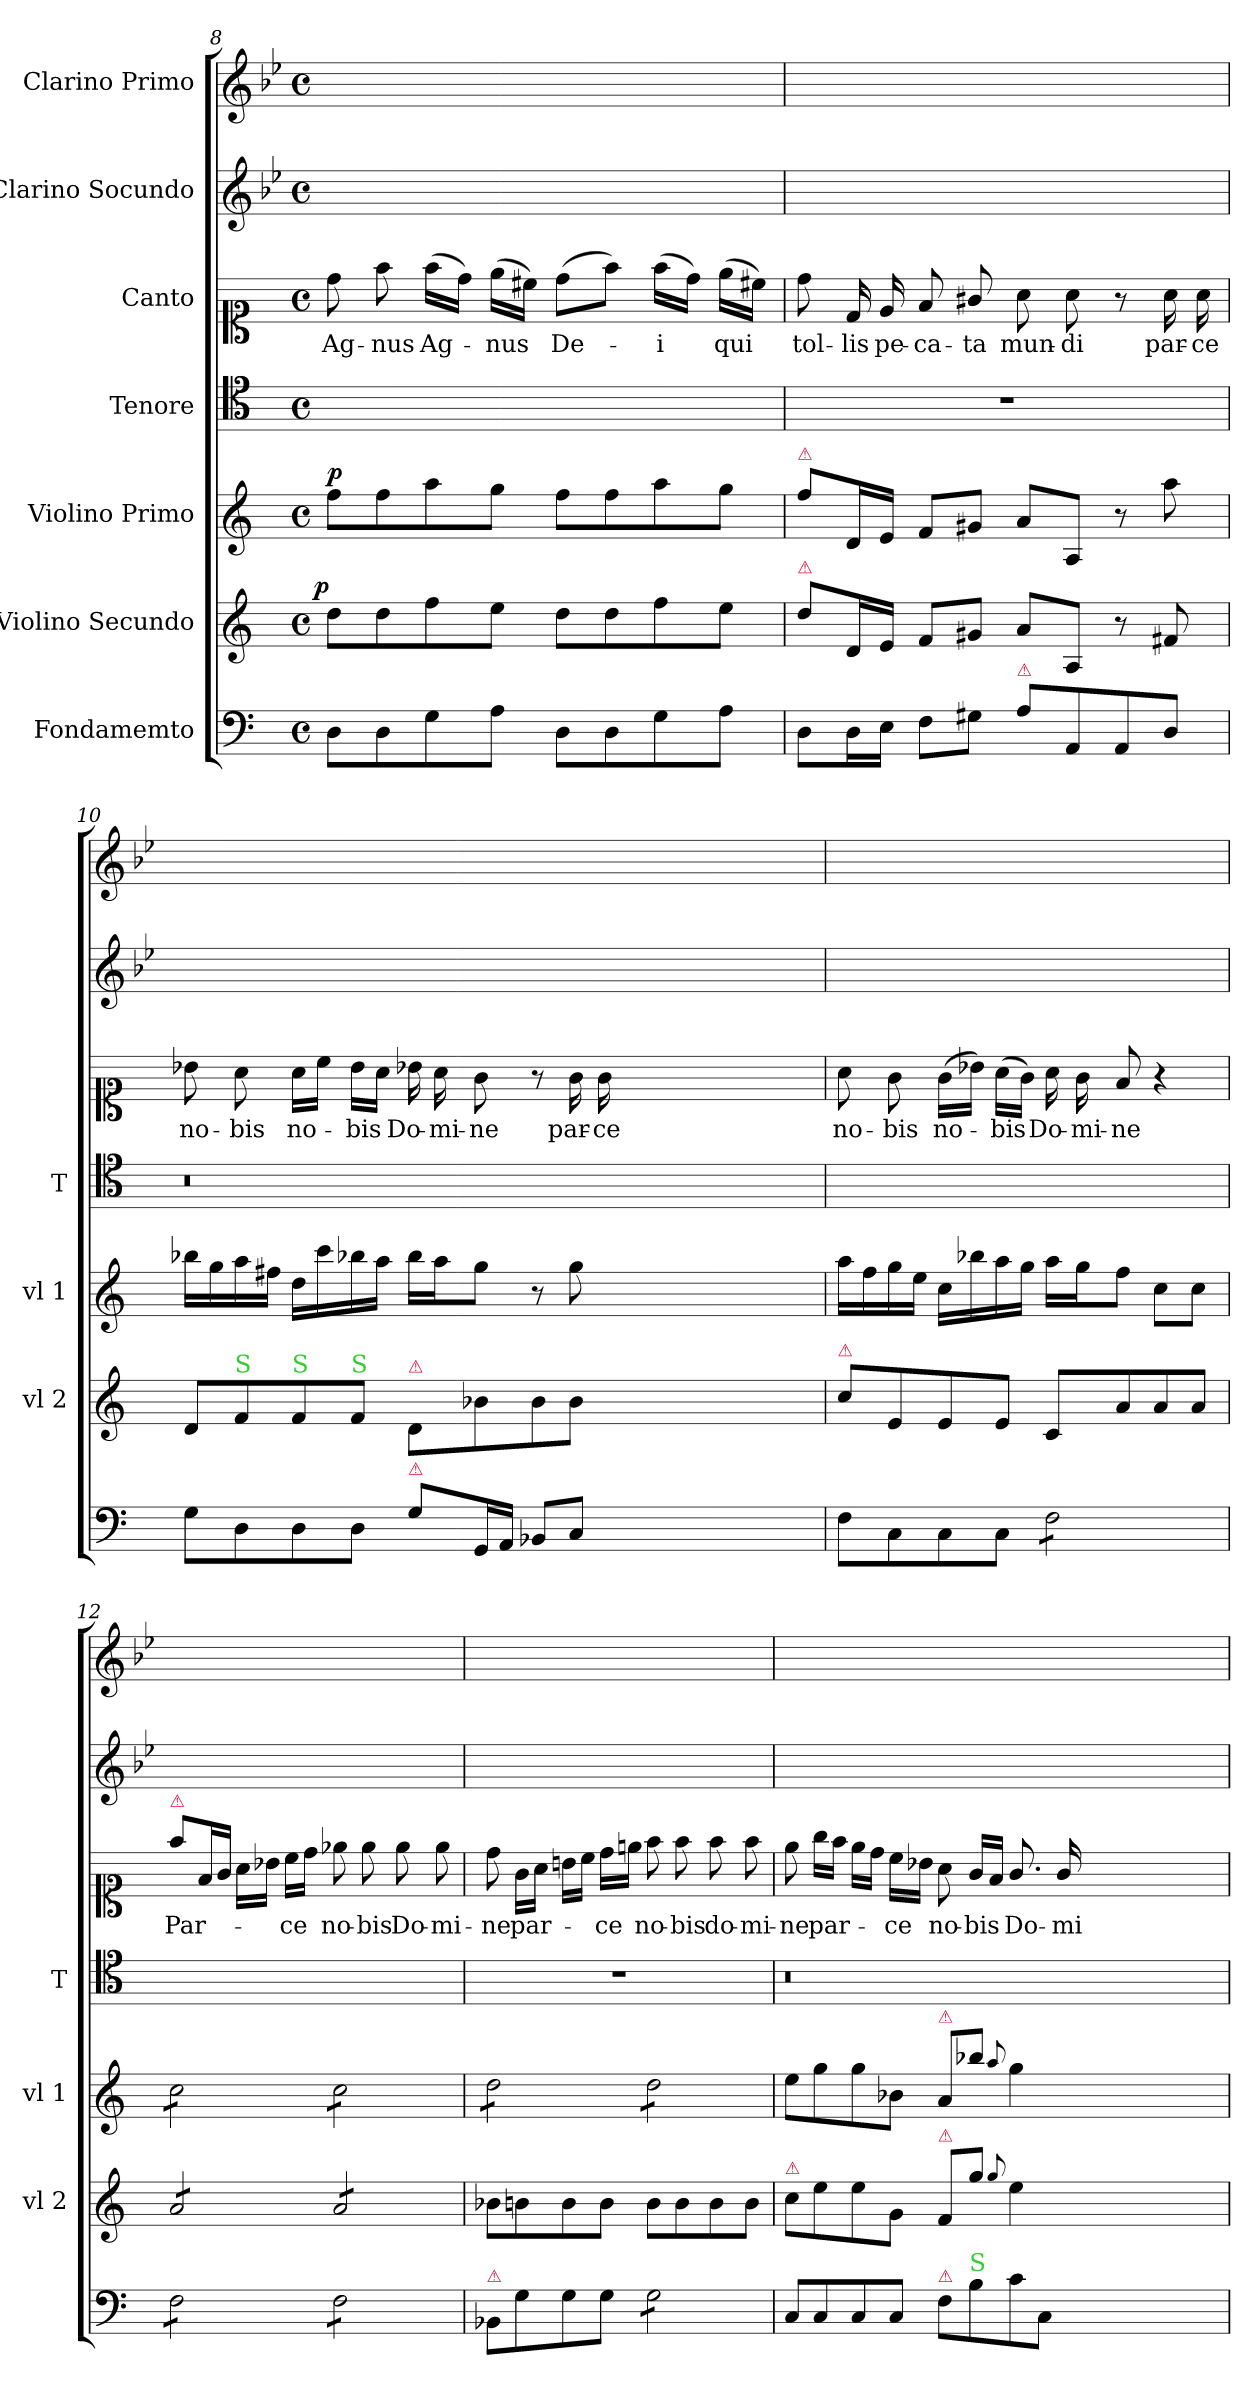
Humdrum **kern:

**kern	**kern	**dynam	**kern	**dynam	**kern	**kern	**text	**kern	**kern
*part7	*part6	*part6	*part5	*part5	*part4	*part3	*part3	*part2	*part1
*staff7	*staff6	*staff6	*staff5	*staff5	*staff4	*staff3	*staff3	*staff2	*staff1
*I"Fondamemto	*I"Violino Secundo	*	*I"Violino Primo	*	*I"Tenore	*I"Canto	*	*I"Clarino Socundo	*I"Clarino Primo
*	*I'vl 2	*	*I'vl 1	*	*I'T	*	*	*	*
*clefF4	*clefG2	*	*clefG2	*	*clefC4	*clefC1	*	*clefG2	*clefG2
*	*	*	*	*	*	*	*	*ITrd-1c-2	*ITrd-1c-2
*k[]	*k[]	*	*k[]	*	*k[]	*k[]	*	*k[]	*k[]
*M4/4	*M4/4	*	*M4/4	*	*M4/4	*M4/4	*	*M4/4	*M4/4
*met(c)	*met(c)	*	*met(c)	*	*met(c)	*met(c)	*	*met(c)	*met(c)
=8	=8	=8	=8	=8	=8	=8	=8	=8	=8
!	!	!LO:DY:a:rj	!	!LO:DY:a	!	!	!	!	!
8D\L	8dd\L	p	8ff\L	p	1ryy	8dd\	Ag-	1ryy	1ryy
8D\	8dd\	.	8ff\	.	.	8ff\	-nus	.	.
8G\	8ff\	.	8aa\	.	.	(16ff\LL	Ag-	.	.
.	.	.	.	.	.	16dd\JJ)	.	.	.
8A\J	8ee\J	.	8gg\J	.	.	(16ee\LL	-nus	.	.
.	.	.	.	.	.	16cc#X\JJ)	.	.	.
8D\L	8dd\L	.	8ff\L	.	.	(8dd\L	De-	.	.
8D\	8dd\	.	8ff\	.	.	8ff\J)	.	.	.
8G\	8ff\	.	8aa\	.	.	(16ff\LL	-i	.	.
.	.	.	.	.	.	16dd\JJ)	.	.	.
8A\J	8ee\J	.	8gg\J	.	.	(16ee\LL	qui	.	.
.	.	.	.	.	.	16cc#X\JJ)	.	.	.
=9	=9	=9	=9	=9	=9	=9	=9	=9	=9
!	!	!	!LO:TX:a:color=crimson:t=⚠	!	!	!	!	!	!
!	!LO:TX:a:color=crimson:t=⚠	!	!	!	!	!	!	!	!
8D\L	8dd\L	.	8ff\L	.	1r	8dd\	tol-	1ryy	1ryy
16D\L	16d/L	.	16d/L	.	.	16d/	-lis	.	.
16E\JJ	16e/JJ	.	16e/JJ	.	.	16e/	pe-	.	.
8F\L	8f/L	.	8f/L	.	.	8f/	-ca-	.	.
8G#X\J	8g#X/J	.	8g#X/J	.	.	8g#X/	-ta	.	.
!LO:TX:a:color=crimson:t=⚠	!	!	!	!	!	!	!	!	!
8A\L	8a/L	.	8a/L	.	.	8a\	mun-	.	.
8AA/	8A/J	.	8A/J	.	.	8a\	-di	.	.
8AA/	8r	.	8r	.	.	8r	.	.	.
8D/J	8f#X/	.	8aa\	.	.	16a\	par-	.	.
.	.	.	.	.	.	16a\	-ce	.	.
=10	=10	=10	=10	=10	=10	=10	=10	=10	=10
8G\L	8d/L	.	16bb-X\LL	.	0.r	8b-X\	no-	1ryy	1ryy
.	.	.	16gg\	.	.	.	.	.	.
!	!LO:TX:a:color=limegreen:t=S	!	!	!	!	!	!	!	!
8D\	8f/	.	16aa\	.	.	8a\	-bis	.	.
.	.	.	16ff#X\JJ	.	.	.	.	.	.
!	!LO:TX:a:color=limegreen:t=S	!	!	!	!	!	!	!	!
8D\	8f/	.	16dd\LL	.	.	16a\LL	no-	.	.
.	.	.	16ccc\	.	.	16cc\JJ	.	.	.
!	!LO:TX:a:color=limegreen:t=S	!	!	!	!	!	!	!	!
8D\J	8f/J	.	16bb-X\	.	.	16b-\LL	-bis	.	.
.	.	.	16aa\JJ	.	.	16a\JJ	.	.	.
!	!LO:TX:a:color=crimson:t=⚠	!	!	!	!	!	!	!	!
!LO:TX:a:color=crimson:t=⚠	!	!	!	!	!	!	!	!	!
8G\L	8d/L	.	16bb-\LL	.	.	16b-X\	Do-	.	.
.	.	.	16aa\J	.	.	16a\	-mi-	.	.
16GG/L	8b-X\	.	8gg\J	.	.	8g\	-ne	.	.
16AA/JJ	.	.	.	.	.	.	.	.	.
8BB-X/L	8b-\	.	8r	.	.	8r	.	.	.
8C/J	8b-\J	.	8gg\	.	.	16g\	par-	.	.
.	.	.	.	.	.	16g\	-ce	.	.
0ryy	0ryy	.	0ryy	.	.	0ryy	.	0ryy	0ryy
=11	=11	=11	=11	=11	=11	=11	=11	=11	=11
!	!LO:TX:a:color=crimson:t=⚠	!	!	!	!	!	!	!	!
8F\L	8cc\L	.	16aa\LL	.	1ryy	8a\	no-	1ryy	1ryy
.	.	.	16ff\	.	.	.	.	.	.
8C\	8e/	.	16gg\	.	.	8g\	-bis	.	.
.	.	.	16ee\JJ	.	.	.	.	.	.
8C\	8e/	.	16cc\LL	.	.	(16g\LL	no-	.	.
.	.	.	16bb-X\	.	.	16b-X\JJ)	.	.	.
8C\J	8e/J	.	16aa\	.	.	(16a\LL	-bis	.	.
.	.	.	16gg\JJ	.	.	16g\JJ)	.	.	.
*tremolo	*	*	*	*	*	*	*	*	*
8F\L	8c/L	.	16aa\LL	.	.	16a\	Do-	.	.
.	.	.	16gg\J	.	.	16g\	-mi-	.	.
8F\	8a/	.	8ff\J	.	.	8f/	-ne	.	.
8F\	8a/	.	8cc\L	.	.	4r	.	.	.
8F\J	8a/J	.	8cc\J	.	.	.	.	.	.
=12	=12	=12	=12	=12	=12	=12	=12	=12	=12
!	!	!	!	!	!	!LO:TX:a:color=crimson:t=⚠	!	!	!
*	*tremolo	*	*	*	*	*	*	*	*
*	*	*	*tremolo	*	*	*	*	*	*
8F\L	8a/L	.	8cc\L	.	1ryy	8ff\L	Par-	1ryy	1ryy
8F\	8a/	.	8cc\	.	.	16f/L	.	.	.
.	.	.	.	.	.	16g/JJ	.	.	.
8F\	8a/	.	8cc\	.	.	16a\LL	.	.	.
.	.	.	.	.	.	16b-X\JJ	.	.	.
8F\J	8a/J	.	8cc\J	.	.	16cc\LL	-ce	.	.
.	.	.	.	.	.	16dd\JJ	.	.	.
8F\L	8a/L	.	8cc\L	.	.	8ee-X\	no-	.	.
8F\	8a/	.	8cc\	.	.	8ee-\	-bis	.	.
8F\	8a/	.	8cc\	.	.	8ee-\	Do-	.	.
8F\J	8a/J	.	8cc\J	.	.	8ee-\	-mi-	.	.
*	*Xtremolo	*	*	*	*	*	*	*	*
*Xtremolo	*	*	*	*	*	*	*	*	*
=13	=13	=13	=13	=13	=13	=13	=13	=13	=13
!LO:TX:a:color=crimson:t=⚠	!	!	!	!	!	!	!	!	!
8BB-X/L	8b-X\L	.	8dd\L	.	1r	8dd\	-ne	1ryy	1ryy
8G\	8bn\	.	8dd\	.	.	16g\LL	par-	.	.
.	.	.	.	.	.	16a\JJ	.	.	.
8G\	8b\	.	8dd\	.	.	16bn\LL	.	.	.
.	.	.	.	.	.	16cc\JJ	.	.	.
8G\J	8b\J	.	8dd\J	.	.	16dd\LL	-ce	.	.
.	.	.	.	.	.	16een\JJ	.	.	.
*tremolo	*	*	*	*	*	*	*	*	*
8G\L	8b\L	.	8dd\L	.	.	8ff\	no-	.	.
8G\	8b\	.	8dd\	.	.	8ff\	-bis	.	.
8G\	8b\	.	8dd\	.	.	8ff\	do-	.	.
8G\J	8b\J	.	8dd\J	.	.	8ff\	-mi-	.	.
*	*	*	*Xtremolo	*	*	*	*	*	*
*Xtremolo	*	*	*	*	*	*	*	*	*
=14	=14	=14	=14	=14	=14	=14	=14	=14	=14
!	!LO:TX:a:color=crimson:t=⚠	!	!	!	!	!	!	!	!
8C/L	8cc\L	.	8ee\L	.	0.r	8ee\	-ne	1ryy	1ryy
8C/	8ee\	.	8gg\	.	.	16gg\LL	par-	.	.
.	.	.	.	.	.	16ff\JJ	.	.	.
8C/	8ee\	.	8gg\	.	.	16ee\LL	.	.	.
.	.	.	.	.	.	16dd\JJ	.	.	.
8C/J	8g/J	.	8b-X\J	.	.	16cc\LL	-ce	.	.
.	.	.	.	.	.	16b-X\JJ	.	.	.
!	!	!	!LO:TX:a:color=crimson:t=⚠	!	!	!	!	!	!
!	!LO:TX:a:color=crimson:t=⚠	!	!	!	!	!	!	!	!
!LO:TX:a:color=crimson:t=⚠	!	!	!	!	!	!	!	!	!
8F\L	8f/L	.	8a/L	.	.	8a\	no-	.	.
!LO:TX:a:color=limegreen:t=S	!	!	!	!	!	!	!	!	!
8B\	8gg\J	.	8bb-X\J	.	.	16g/LL	-bis	.	.
.	.	.	.	.	.	16f/JJ	.	.	.
.	8qqgg/	.	8qqaa/	.	.	.	.	.	.
8c\	4ee\	.	4gg\	.	.	8.g/	Do-	.	.
8C/J	.	.	.	.	.	.	.	.	.
.	.	.	.	.	.	16g/	-mi-	.	.
0ryy	0ryy	.	0ryy	.	.	0ryy	.	0ryy	0ryy
=	=	=	=	=	=	=	=	=	=
*-	*-	*-	*-	*-	*-	*-	*-	*-	*-
